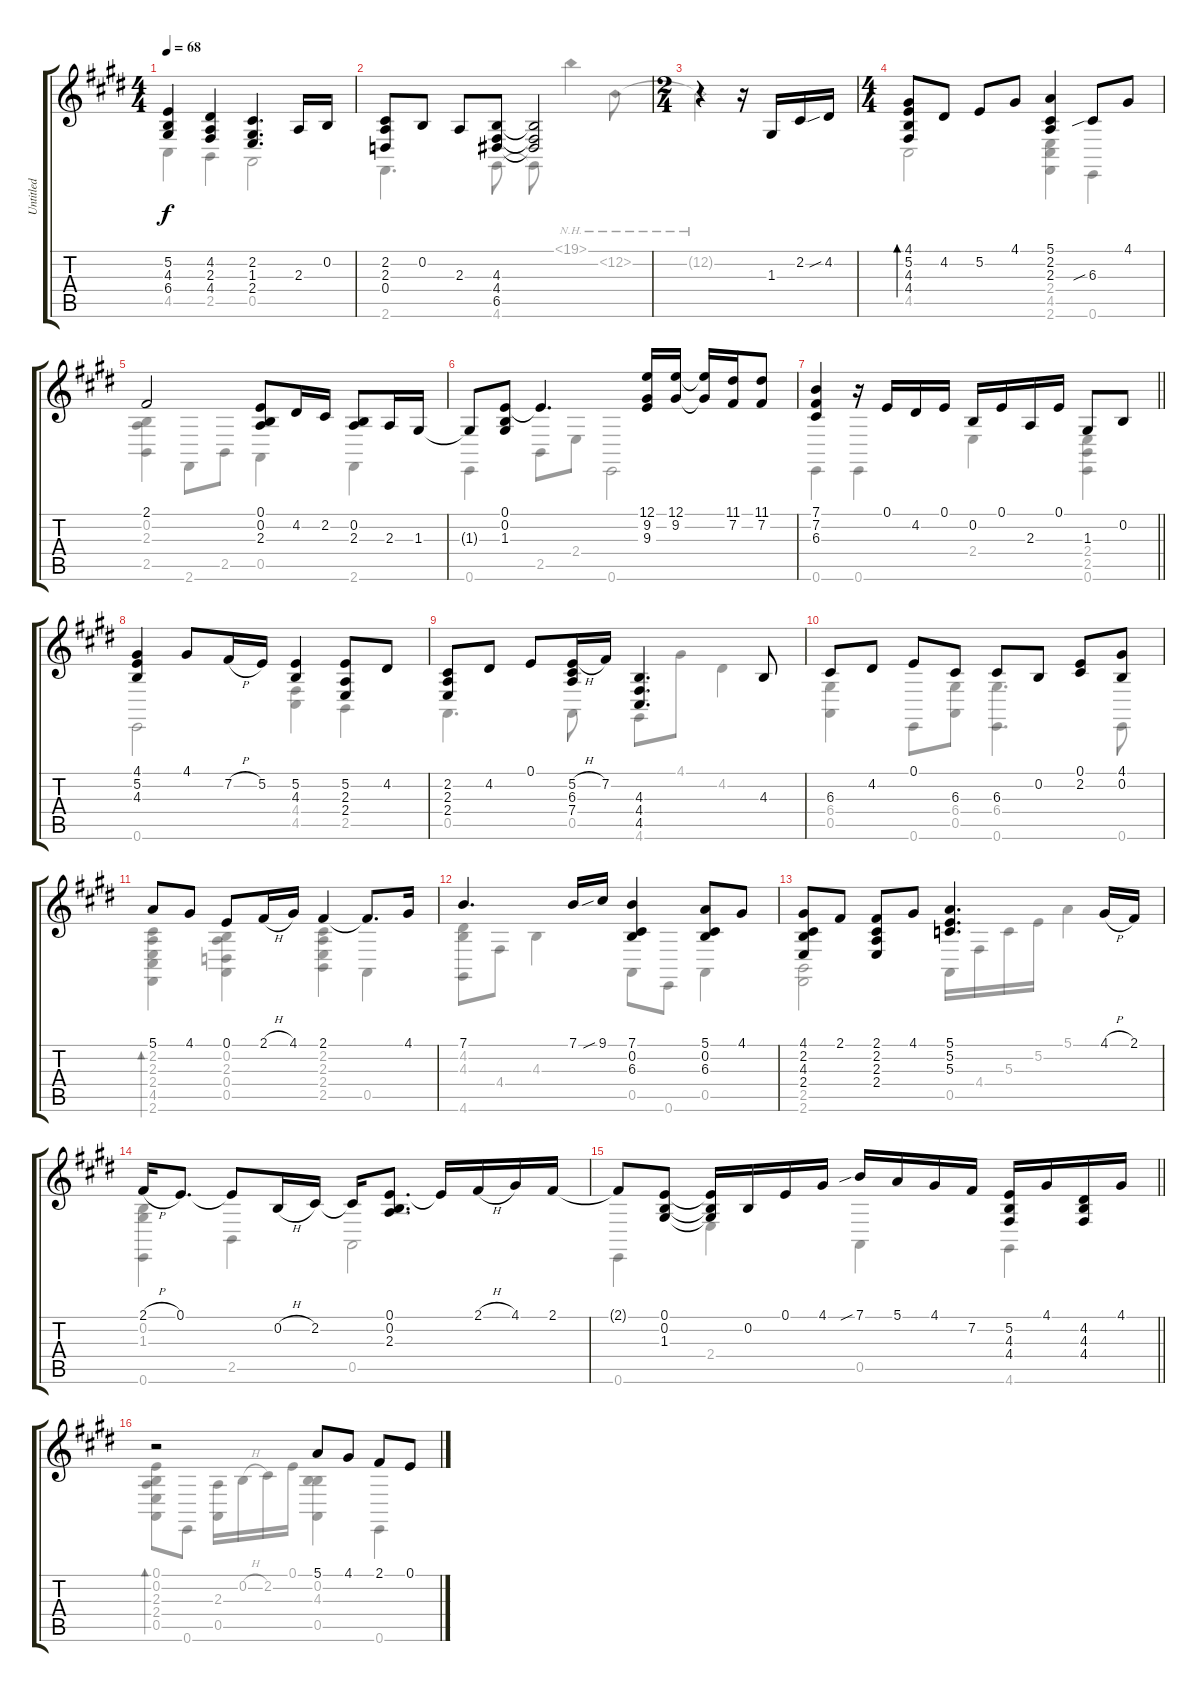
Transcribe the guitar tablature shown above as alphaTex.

\track ("Untitled" "Untitled") {instrument acousticgrandpiano}
\staff {score tabs}
\tuning (E4 B3 G3 D3 A2 E2) {hide}
\voice
\ts (4 4)
\tempo 68
\clef g2
\ks c#minor
(5.2 4.3 6.4).4{dy f} (4.2 2.3 4.4).4 (2.2 1.3 2.4).4{d} 2.3.16 0.2.16 |
(2.2 2.3 0.4).8 0.2.8 2.3.8 (4.3 4.4 6.5).8 (4.3{t} 4.4{t} 6.5{t}).2 |
\ts (2 4)
r.4 r.16 1.3.16 2.2.16 4.2{sib}.16 |
\ts (4 4)
(4.1 5.2 4.3 4.4).8{bd 30} 4.2.8 5.2.8 4.1.8 (5.1 2.2 2.3).4 6.3{sib}.8 4.1.8 |
2.1.2 (0.1 0.2 2.3).8 4.2.16 2.2.16 (0.2 2.3).8 2.3.16 1.3.16 |
1.3{t}.8 (0.1 0.2 1.3).8 0.1{t}.4{d} (12.1 9.2 9.3).16 (12.1 9.2).16 (12.1{t} 9.2{t}).16 (11.1 7.2).16 (11.1 7.2).8 |
\barLineRight lightlight
(7.1 7.2 6.3).4 r.16 0.1.16 4.2.16 0.1.16 0.2.16 0.1.16 2.3.16 0.1.16 1.3.8 0.2.8 |
(4.1 5.2 4.3).4 4.1.8 7.2{h}.16 5.2.16 (5.2 4.3).4 (5.2 2.3 2.4).8 4.2.8 |
(2.2 2.3 2.4).8 4.2.8 0.1.8 (5.2{h} 6.3 7.4).16 7.2.16 (4.3 4.4 4.5).4{d} 4.3.8 |
6.3.8 4.2.8 0.1.8 6.3.8 6.3.8 0.2.8 (0.1 2.2).8 (4.1 0.2).8 |
5.1.8 4.1.8 0.1.8 2.1{h}.16 4.1.16 2.1.4 2.1{t}.8{d} 4.1.16 |
7.1.4{d} 7.1.16 9.1{sib}.16 (7.1 0.2 6.3).4 (5.1 0.2 6.3).8 4.1.8 |
(4.1 2.2 4.3 2.4).8 2.1.8 (2.1 2.2 2.3 2.4).8 4.1.8 (5.1 5.2 5.3).4{d} 4.1{h}.16 2.1.16 |
2.1{h}.16 0.1.8{d} 0.1{t}.8 0.2{h}.16 2.2.16 2.2{t}.16 (0.1 0.2 2.3).8{d} 0.1{t}.16 2.1{h}.16 4.1.16 2.1.16 |
\barLineRight lightlight
2.1{t}.8 (0.1 0.2 1.3).8 (0.1{t} 0.2{t} 1.3{t}).16 0.2.16 0.1.16 4.1.16 7.1{sib}.16 5.1.16 4.1.16 7.2.16 (5.2 4.3 4.4).16 4.1.16 (4.2 4.3 4.4).16 4.1.16 |
r.2 5.1.8 4.1.8 2.1.8 0.1.8
\voice
\clef g2
\ottava regular
\simile none
\ks c#minor
4.5.4{dy f} 2.5.4 0.5.2 |
2.6.4{d} 4.6.8 4.6{t}.8 19.1{nh}.4 12.2{nh}.8 |
12.2{nh t}.2 |
4.5.2 (2.4 4.5 2.6).4 0.6.4 |
(0.2 2.3 2.5).4 2.6.8 2.5.8 0.5.4 2.6.4 |
0.6.4 2.5.8 2.4.8 0.6.2 |
\barLineRight lightlight
0.6.4 0.6.4 2.4.4 (2.4 2.5 0.6).4 |
0.6.2 (4.4 4.5).4 2.5.4 |
0.5.4{d} 0.5.8 4.6.8 4.1.8 4.2.4 |
(6.4 0.5).4 0.6.8 (6.4 0.5).8 (6.4 0.6).4{d} 0.6.8 |
(2.2 2.3 2.4 4.5 2.6).4{bd 30} (0.2 2.3 0.4 0.5).4 (2.2 2.3 2.4 2.5).4 0.5.4 |
(4.2 4.3 4.6).8 4.4.8 4.3.4 0.5.8 0.6.8 0.5.4 |
(2.5 2.6).2 0.5.16 4.4.16 5.3.16 5.2.16 5.1.4 |
(0.2 1.3 0.6).4 2.5.4 0.5.2 |
\barLineRight lightlight
0.6.4 2.4.4 0.5.4 4.6.4 |
(0.1 0.2 2.3 2.4 0.5).8{bd 30} 0.6.8 (2.3 0.5).16 0.2{h}.16 2.2.16 0.1.16 (0.2 4.3 0.5).4 0.6.4
